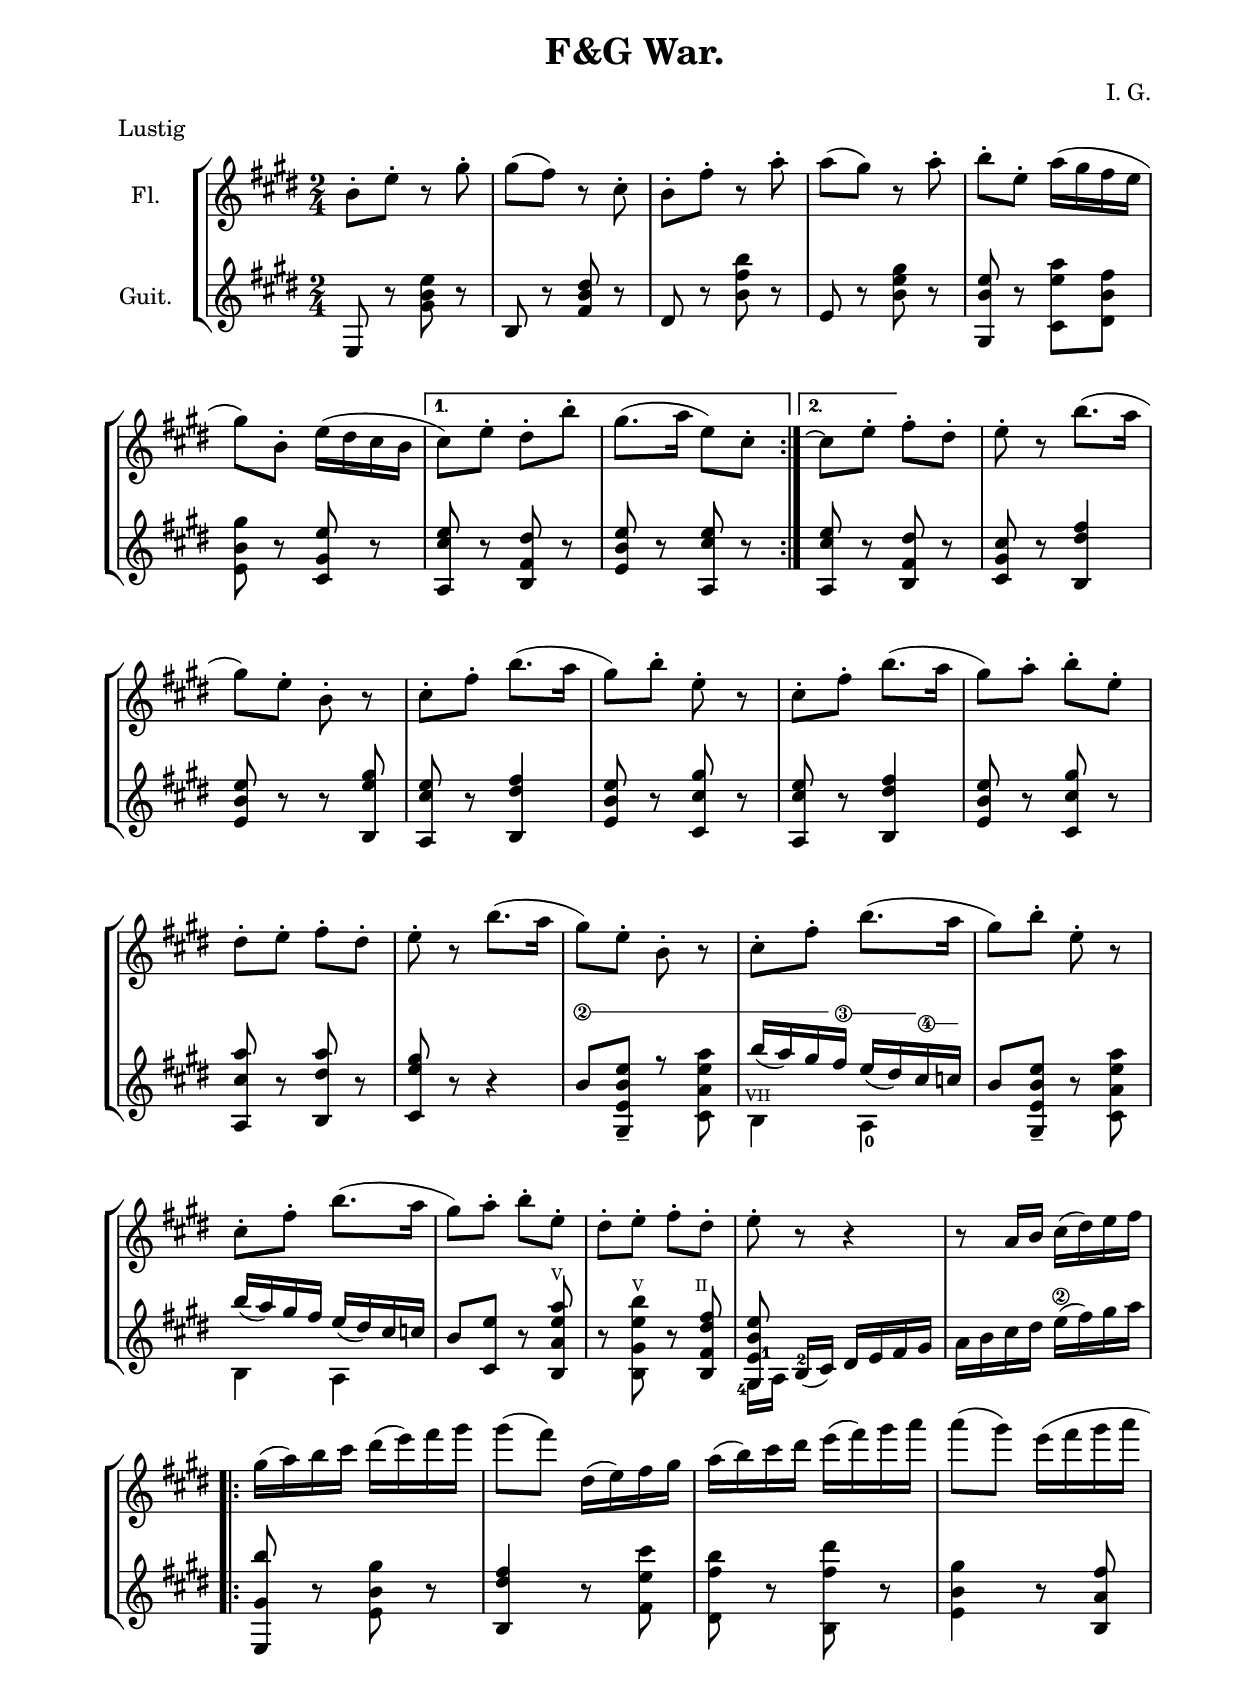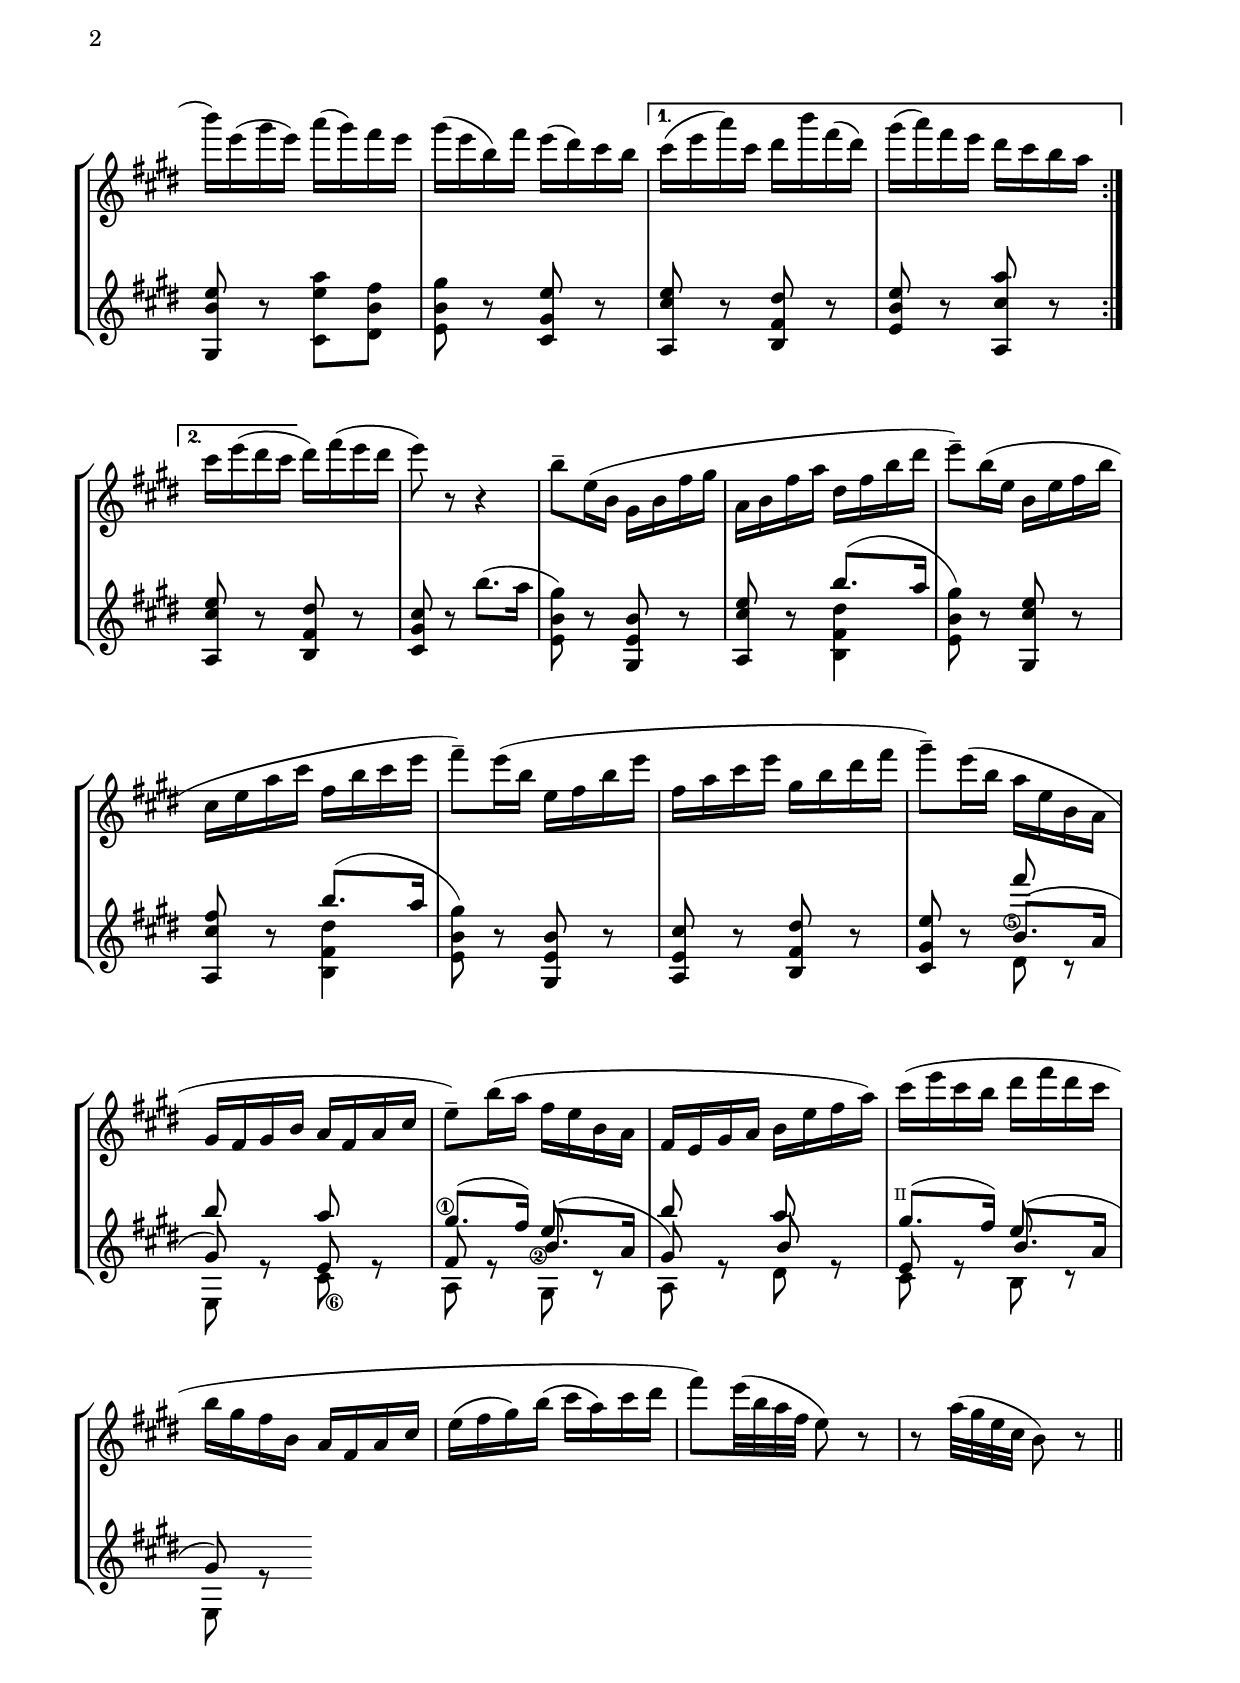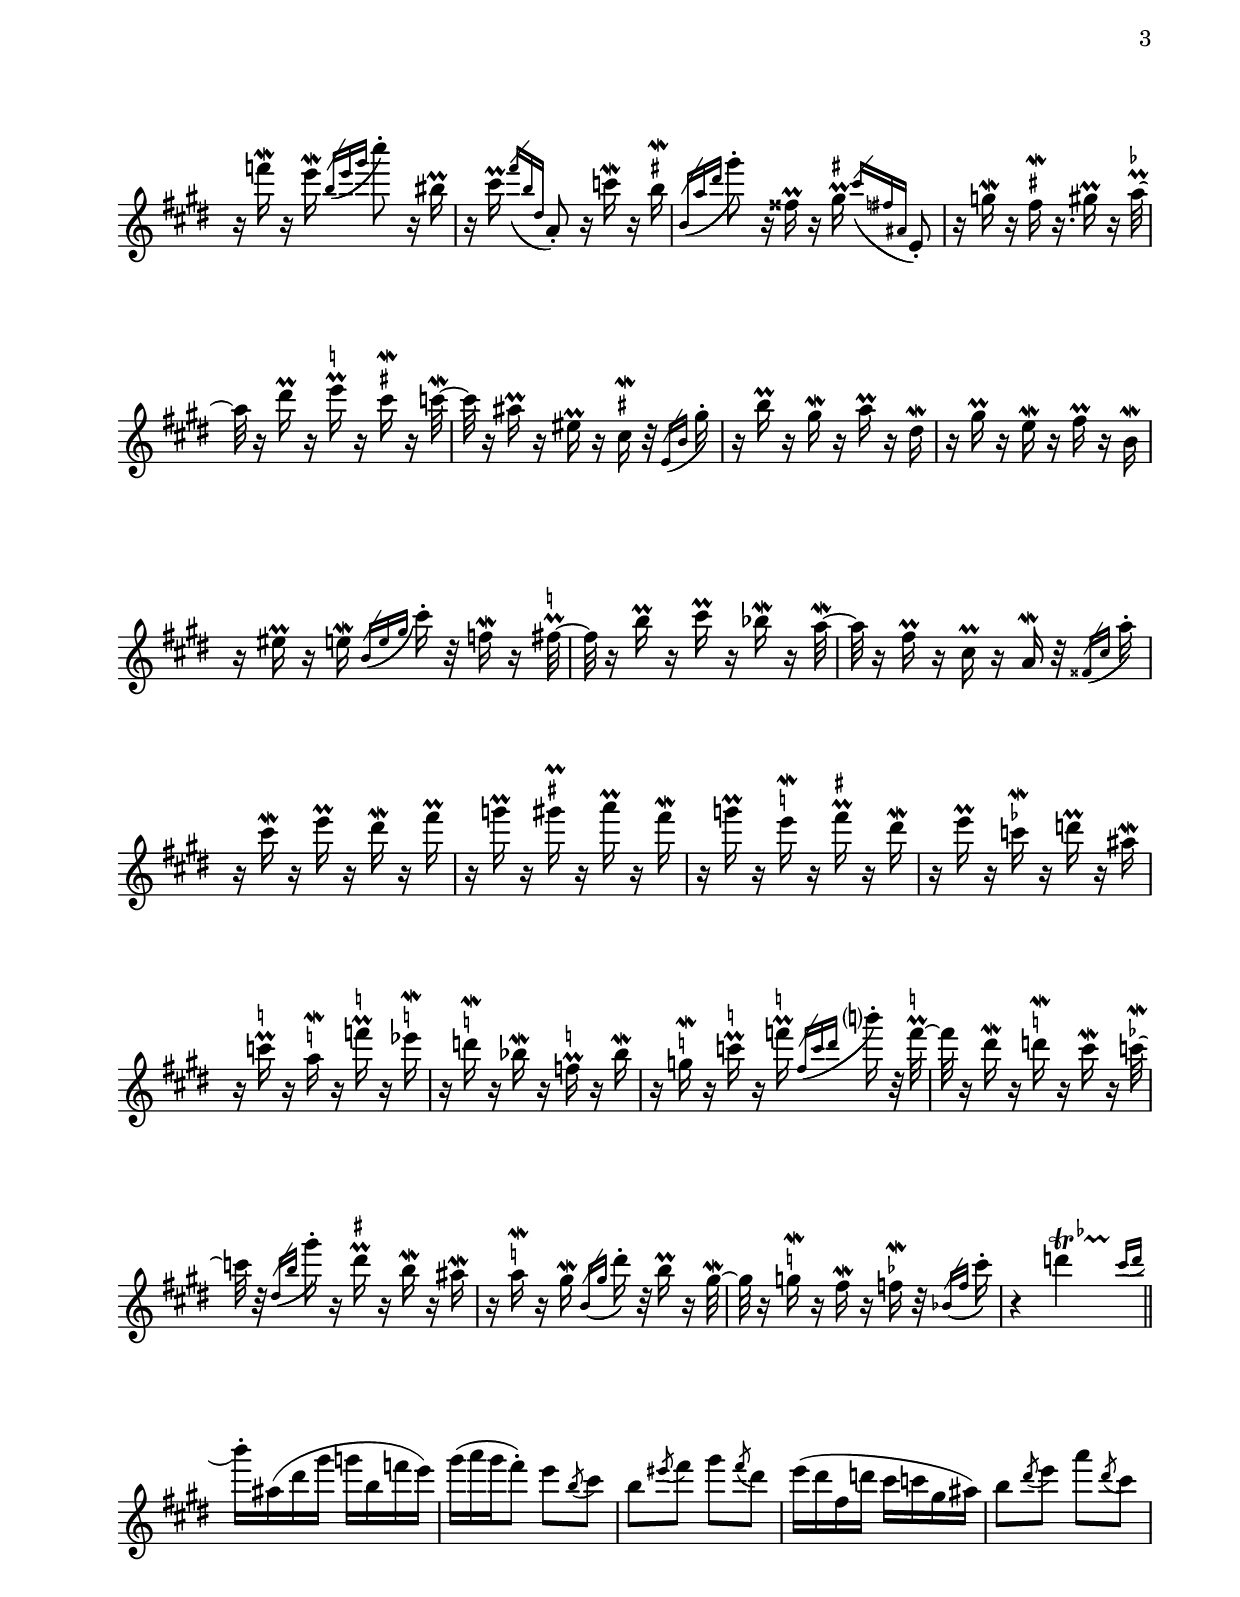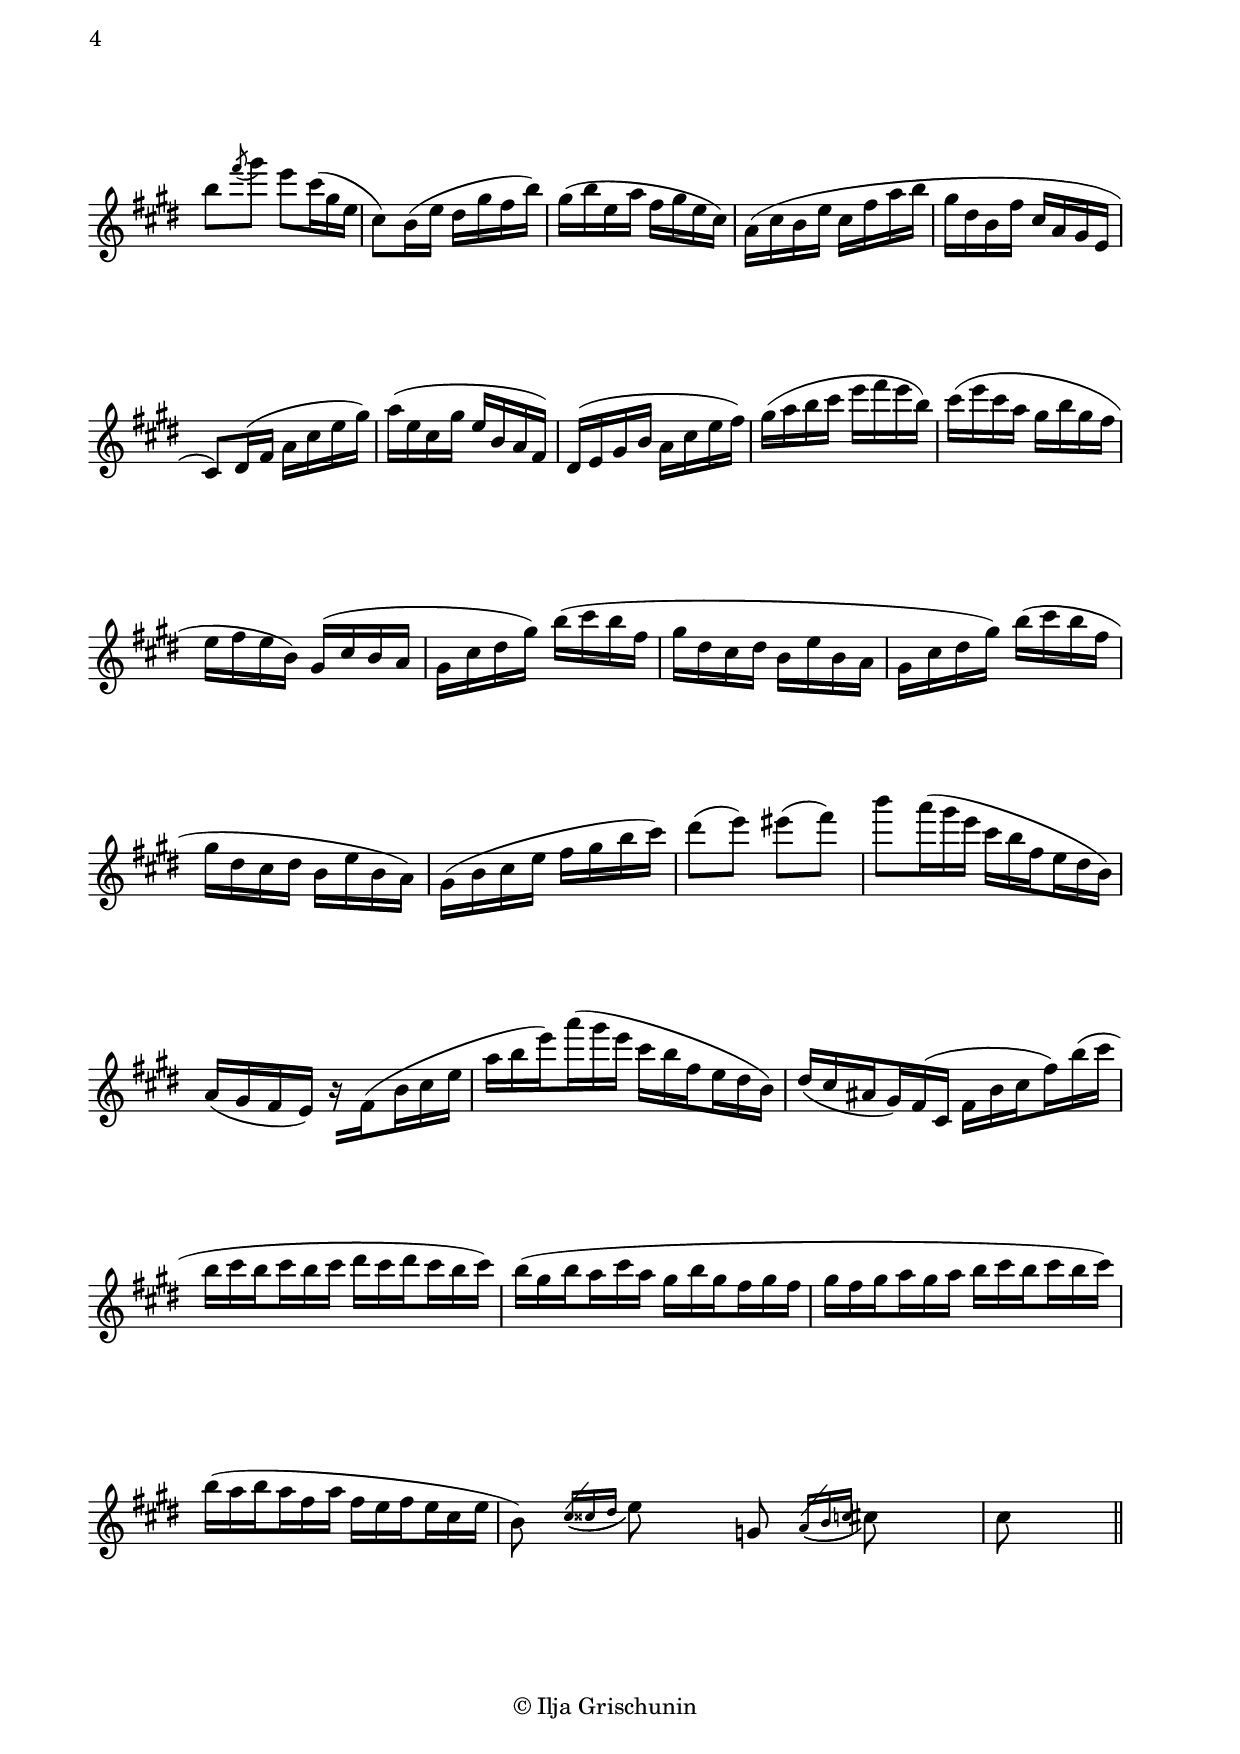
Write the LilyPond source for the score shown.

\version "2.19.15"
%\version "2.18.0"

\language "deutsch"

\header {
  title = "F&G War."
  meter = "Lustig"
  composer = "I. G."
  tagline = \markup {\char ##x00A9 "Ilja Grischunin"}
}

\paper {
  #(set-paper-size "a4")
  top-system-spacing #'basic-distance = #25
  top-markup-spacing #'basic-distance = #8
  markup-system-spacing #'basic-distance = #8
  system-system-spacing #'basic-distance = #25
  last-bottom-spacing #'basic-distance = #25
  two-sided = ##t
  inner-margin = 20
  outer-margin = 15
}

\layout {
  \context {
    \Score
    \override StaffGrouper.staff-staff-spacing.basic-distance = #14
    \remove "Bar_number_engraver"
  }
}

\version "2.19.15"

\language "deutsch"

slash =
#(define-music-function (parser location ang stem-fraction protrusion)
   (number? number? number?)
   (remove-grace-property 'Voice 'Stem 'direction) ; necessary?
   #{
     \once \override Stem #'stencil =
     #(lambda (grob)
        (let* ((X-parent (ly:grob-parent grob X))
               (is-rest? (ly:grob? (ly:grob-object X-parent 'rest))))
          (if is-rest?
              empty-stencil
              (let* ((ang (degrees->radians ang))
                     ; We need the beam and its slope so that slash will
                     ; extend uniformly past the stem and the beam
                     (beam (ly:grob-object grob 'beam))
                     (beam-X-pos (ly:grob-property beam 'X-positions))
                     (beam-Y-pos (ly:grob-property beam 'positions))
                     (beam-slope (/ (- (cdr beam-Y-pos) (car beam-Y-pos))
                                   (- (cdr beam-X-pos) (car beam-X-pos))))
                     (beam-angle (atan beam-slope))
                     (stem-Y-ext (ly:grob-extent grob grob Y))
                     ; Stem.length is expressed in half staff-spaces
                     (stem-length (/ (ly:grob-property grob 'length) 2.0))
                     (dir (ly:grob-property grob 'direction))
                     ; if stem points up. car represents segment of stem
                     ; closest to notehead; if down, cdr does
                     (stem-ref (if (= dir 1) (car stem-Y-ext) (cdr stem-Y-ext)))
                     (stem-segment (* stem-length stem-fraction))
                     ; Where does slash cross the stem?
                     (slash-stem-Y (+ stem-ref (* dir stem-segment)))
                     ; These are values for the portion of the slash that
                     ; intersects the beamed group.
                     (dx (/ (- stem-length stem-segment)
                           (- (tan ang) (* dir beam-slope))))
                     (dy (* (tan ang) dx))
                     ; Now, we add in the wings
                     (protrusion-dx (* (cos ang) protrusion))
                     (protrusion-dy (* (sin ang) protrusion))
                     (x1 (- protrusion-dx))
                     (y1 (- slash-stem-Y (* dir protrusion-dy)))
                     (x2 (+ dx protrusion-dx))
                     (y2 (+ slash-stem-Y
                           (* dir (+ dy protrusion-dy))))
                     (th (ly:staff-symbol-line-thickness grob))
                     (stil (ly:stem::print grob)))

                (ly:stencil-add
                 stil
                 (make-line-stencil th x1 y1 x2 y2))))))
   #})

slashI = {
  \slash 50 0.6 1.0
}

slashII = {
  \slash 45 0.5 0.8
}

slashIII = {
  \slash 60 0.8 1.2
}

\version "2.19.15"

\language "deutsch"

slash =
#(define-music-function (parser location ang stem-fraction protrusion)
   (number? number? number?)
   (remove-grace-property 'Voice 'Stem 'direction) ; necessary?
   #{
     \once \override Stem #'stencil =
     #(lambda (grob)
        (let* ((X-parent (ly:grob-parent grob X))
               (is-rest? (ly:grob? (ly:grob-object X-parent 'rest))))
          (if is-rest?
              empty-stencil
              (let* ((ang (degrees->radians ang))
                     ; We need the beam and its slope so that slash will
                     ; extend uniformly past the stem and the beam
                     (beam (ly:grob-object grob 'beam))
                     (beam-X-pos (ly:grob-property beam 'X-positions))
                     (beam-Y-pos (ly:grob-property beam 'positions))
                     (beam-slope (/ (- (cdr beam-Y-pos) (car beam-Y-pos))
                                   (- (cdr beam-X-pos) (car beam-X-pos))))
                     (beam-angle (atan beam-slope))
                     (stem-Y-ext (ly:grob-extent grob grob Y))
                     ; Stem.length is expressed in half staff-spaces
                     (stem-length (/ (ly:grob-property grob 'length) 2.0))
                     (dir (ly:grob-property grob 'direction))
                     ; if stem points up. car represents segment of stem
                     ; closest to notehead; if down, cdr does
                     (stem-ref (if (= dir 1) (car stem-Y-ext) (cdr stem-Y-ext)))
                     (stem-segment (* stem-length stem-fraction))
                     ; Where does slash cross the stem?
                     (slash-stem-Y (+ stem-ref (* dir stem-segment)))
                     ; These are values for the portion of the slash that
                     ; intersects the beamed group.
                     (dx (/ (- stem-length stem-segment)
                           (- (tan ang) (* dir beam-slope))))
                     (dy (* (tan ang) dx))
                     ; Now, we add in the wings
                     (protrusion-dx (* (cos ang) protrusion))
                     (protrusion-dy (* (sin ang) protrusion))
                     (x1 (- protrusion-dx))
                     (y1 (- slash-stem-Y (* dir protrusion-dy)))
                     (x2 (+ dx protrusion-dx))
                     (y2 (+ slash-stem-Y
                           (* dir (+ dy protrusion-dy))))
                     (th (ly:staff-symbol-line-thickness grob))
                     (stil (ly:stem::print grob)))

                (ly:stencil-add
                 stil
                 (make-line-stencil th x1 y1 x2 y2))))))
   #})

slashI = {
  \slash 50 0.6 1.0
}

slashII = {
  \slash 45 0.5 0.8
}

slashIII = {
  \slash 60 0.8 1.2
}


W = \mordent
M = \prall
fluteExpMusic = \relative e'' {
  %\clef treble
  %\key e \major
  %\time 2/4
  r32 f'( e f) r e( dis e)
  \shape #'((0 . 0) (0 . -0.3) (0.5 . -0.2) (1 . 0)) Slur
  \acciaccatura {\slashIII h16([ e gis]} cis8-.) r32 his,( cis his)
  r cis( dis cis) \acciaccatura {\slashI fis16([ h, dis,]} a8-.) r32 c'( h c) r h( ais h)
  \shape #'((0 . 0) (0 . -0.3) (0.5 . -0.2) (1 . 0)) Slur
  \acciaccatura {\slashIII h,16([ a' dis]} gis8-.) r32 fisis,( gis fisis)
  r gis( ais gis) \acciaccatura {\slashI cis16([ fis, ais,]} e8-.)
  \override Beam.breakable = ##t
  r32 g'( fis g) r fis( eis fis) r16. gis32( a gis) r a([ b a)]
  r dis( e dis) r e([ f e)] r cis( c cis) r c([ h c)]
  r ais( h ais) r eis([ fis eis)] r cis( his cis)
  \shape #'((0 . 0) (0 . 0) (0 . 0) (0 . -1)) Slur
  \acciaccatura {\slashIII e,16([ h']} gis'16-.)
  r32 h( cis h) r gis( fis gis) r a( h a) r dis,( cis dis)
  r gis( a gis) r e( dis e) r fis( gis fis) r h,( a h)
  r eis( fis eis) r e( dis e) \acciaccatura {\slashIII h16([ e gis]} cis16-.) r32 f,(
  e f) r fis([ g fis)] r h( cis h) r cis([ dis cis)] r b( a b) r a([
  gis a)] r fis( gis fis) r cis([ dis cis)] r a( gis a)
  \shape #'((0 . 0) (0 . 0) (0 . 0) (0 . -1)) Slur
  \acciaccatura {\slashIII fisis16([ cis']} a'16-.)
  r32 cis( h cis) r e( fis e) r dis( cis dis) r fis( gis fis)
  r g( a g) r gis( ais gis) r a( h a) r fis( e fis)
  r g( a g) r e( d e) r fis(gis fis) r dis( cis dis)
  r e( fis e) r c( b c) r d( e d) r b( gis b)
  r c( d c) r a( g a) r f'( g f) r es( d es)
  r d( c d) r b( a b) r f( g f) r b( a b)
  r g( f g) r c( d c) r f( g f)
  \shape #'((0 . 0) (0 . 0) (1 . 0) (1 . 0)) Slur
  \acciaccatura {\slashIII fis,16([ c' dis]} h'?16-.) r32 f([
  g f)] r dis( cis dis) r d([ c d)] r cis( h cis) r c([ b c)]
  \shape #'((0 . 0) (0 . 0) (1 . 0) (1 . 0)) Slur
  \acciaccatura {\slashIII dis,16([ h']} gis'16-.)
  r32 dis( f dis) r h( a h) r b( gis b) r a( g a) r gis( fis gis)
  \shape #'((0 . 0) (0 . -1) (1 . -1) (1 . -1.5)) Slur
  \acciaccatura {\slashIII h,16([ gis']} dis'16-.)
  r32 h( cis h) r gis([ fis gis)] r g( f g) r fis([ e fis)] r f( dis f)
  \shape #'((0 . 0) (0 . -1) (1 . -1) (1 . -1.5)) Slur
  \acciaccatura {\slashIII b,16([ f']} cis'16-.) 
}
fluteExp = \relative e'' {
  %\clef treble
  %\key e \major
  %\time 2/4
  r16 f'\W r e\W
  \shape #'((0 . 0) (0 . -0.3) (0.5 . -0.2) (1 . 0)) Slur
  \acciaccatura {\slashIII h16([ e gis]} cis8-.)
  r16 his,\M r cis\M \acciaccatura {\slashI fis16([ h, dis,]} a8-.)
  r16 c'\W r 
  \once\override TextScript.script-priority = #-100
  h\W^\markup { \teeny \sharp }
  \shape #'((0 . 0) (0 . -0.3) (0.5 . -0.2) (1 . 0)) Slur
  \acciaccatura {\slashIII h,16([ a' dis]} gis8-.)
  r16 fisis,\M r gis\M^\markup { \teeny \sharp }
  \acciaccatura {\slashI cis16([ fis, ais,]} e8-.)
  r16 g'\W r 
  \once\override TextScript.script-priority = #-100
  fis\W^\markup { \teeny \sharp } r16. gis16\M r a32\M^\markup{\teeny\flat}~
  a r16 dis\M r e\M^\markup{\teeny\natural} r
  \once\override TextScript.script-priority = #-100
  cis\W^\markup{\teeny\sharp} r c32\W~ c r16 ais\M r eis\M r
  \once\override TextScript.script-priority = #-100
  cis\W^\markup{\teeny\sharp} r32
  \shape #'((0 . 0) (0 . 0) (0 . 0) (0 . -1)) Slur
  \acciaccatura {\slashIII e,16([ h']} gis'16-.)
  r h\M r gis\W r a\M r dis,\W r gis\M r e\W r fis\M r h,\W
  r eis\M r e\W \acciaccatura {\slashIII h16([ e gis]} cis16-.) r32 f,16\W r 
  fis32\M^\markup{\teeny\natural}~ fis r16 h\M r cis\M r b\W r a32\W~
  a r16 fis\M r cis\M r a\W r32
  \shape #'((0 . 0) (0 . 0) (0 . 0) (0 . -1)) Slur
  \acciaccatura {\slashIII fisis16([ cis']} a'16-.)
  r cis\W r e\M r dis\W r fis\M r g\M r 
  \once\override TextScript.script-priority = #-100
  gis\M^\markup{\teeny\sharp} r a\M r fis\W r g\M r
  \once\override TextScript.script-priority = #-100
  e\W^\markup{\teeny\natural} r fis\M^\markup{\teeny\sharp} r dis\W
  r e\M r
  \once\override TextScript.script-priority = #-100
  c\W^\markup{\teeny\flat} r d\M r ais\W r c\M^\markup{\teeny\natural} r
  \once\override TextScript.script-priority = #-100
  a\W^\markup{\teeny\natural} r f'\M^\markup{\teeny\natural} r
  \once\override TextScript.script-priority = #-100
  es\W^\markup{\teeny\natural} r
  \once\override TextScript.script-priority = #-100
  d\W^\markup{\teeny\natural} r b\W r f\M^\markup{\teeny\natural} r b\W r
  \once\override TextScript.script-priority = #-100
  g\W^\markup{\teeny\natural} r c\M^\markup{\teeny\natural} r f\M^\markup{\teeny\natural}
  \shape #'((0 . 0) (0 . 0) (1 . 0) (1 . 0)) Slur
  \acciaccatura {\slashIII fis,16([ c' dis]} h'?16-.) r32 f\M^\markup{\teeny\natural}~
  f r16 dis\W r
  \once\override TextScript.script-priority = #-100
  d\W^\markup{\teeny\natural} r cis\W r
  \once\override TextScript.script-priority = #-100
  c32\W^\markup{\teeny\flat}~ c r
  \shape #'((0 . 0) (0 . 0) (1 . 0) (1 . 0)) Slur
  \acciaccatura {\slashIII dis,16([ h']} gis'16-.) r dis\M^\markup{\teeny\sharp}
  r h\W r ais\W r
  \once\override TextScript.script-priority = #-100
  a\W^\markup{\teeny\natural} r gis\W
  \shape #'((0 . 0) (0 . -1) (1 . -1) (1 . -1.5)) Slur
  \acciaccatura {\slashIII h,16([ gis']} dis'16-.) r32 h16\M r gis32\W~
  gis r16
  \once\override TextScript.script-priority = #-100
  g\W^\markup{\teeny\natural} r fis\W r
  \once\override TextScript.script-priority = #-100
  f\W^\markup{\teeny\flat} r32
  \shape #'((0 . 0) (0 . -1) (1 . -1) (1 . -1.5)) Slur
  \acciaccatura {\slashIII b,16([ f']} cis'16-.) 
}


fluteMusic = \relative e'' {
  \clef treble
  \key e \major
  \time 2/4
  %\override Staff.TimeSignature #'stencil = ##f
  %\override Score.VoltaBracketSpanner.Y-offset = 7
  \repeat volta 2 {
    h8-. e-. r gis-. gis( fis) r cis-. h-. fis'-. r a-. a( gis) r a-.
    h-. e,-. a16( gis fis e gis8) h,-. e16( dis cis h
  }
  \alternative {
    {
      cis8) e-.
      \set Score.repeatCommands = #'((volta #f))
      dis-. h'-. gis8.( a16 e8) cis-.
    }
    {
      cis8\repeatTie e-.
    }
  }
  fis-. dis-.
  e-. r
  h'8.( a16 gis8) e-. h-. r cis-. fis-. h8.( a16 gis8) h-. e,-. r
  cis-. fis-. h8.( a16 gis8) a-. h-. e,-. dis-. e-. fis-. dis-. e-. r
  h'8.( a16 gis8) e-. h-. r cis-. fis-. h8.( a16 gis8) h-. e,-. r
  cis-. fis-. h8.( a16 gis8) a-. h-. e,-. dis-. e-. fis-. dis-. e-. r r4
  r8 a,16 h cis( dis) e fis \break
  \override Score.VoltaBracketSpanner.Y-offset = 7
  \repeat volta 2 {
    gis( a) h cis dis( e) fis gis gis8( fis) dis,16( e) fis gis
    a( h) cis dis e( fis) gis a a8( gis) e16( fis gis a
    h) e,( gis e) a( gis) fis e gis( e h) fis' e( dis) cis h
  }
  \alternative{
    {
      cis([ e a)
      \set Score.repeatCommands = #'((volta #f))
      cis,] dis h' fis( dis) gis( a) fis e dis cis h a
    }
    {
      cis[ e( dis
    }
  }
  cis] dis) fis( e dis e8) r r4
  h8-- e,16( h gis h fis' gis a, h fis' a dis, fis h dis
  e8--) h16( e, h e fis h cis, e a cis fis, h cis e
  fis8--) e16( h e, fis h e fis, a cis e gis, h dis fis
  gis8--) e16( h a e h a gis fis gis h a fis a cis
  e8--) h'16( a fis e h a fis e gis a h e fis a)
  cis( e cis h dis fis dis cis h gis fis h, a fis a cis
  e\( fis gis\) h\( cis a\) cis dis fis8) e32( h a fis e8) r
  r a32( gis e cis h8) r
  \bar "||"
  \tag #'pageBreack {
    \pageBreak
  }

  %\fluteExpMusic
  \fluteExp

  r4
  \override TrillSpanner.bound-details.left.text = \markup{
    \musicglyph #"scripts.trill" \raise #1.65 \teeny  \flat
  }
  #(define afterGraceFraction (cons 15 16))
  \tag #'trillLen {
    \once\override TrillSpanner.minimum-length = #6
    \once\override TrillSpanner.springs-and-rods = #ly:spanner::set-spacing-rods
  }
  \afterGrace d'\startTrillSpan {cis16(\stopTrillSpan d}
  \bar "||"
  \override TupletNumber #'transparent = ##t
  \override TupletBracket #'bracket-visibility = ##f
  h'16-.) ais,( dis gis g h, f' e) \times 2/3 {gis16( a gis} fis8-.) e \acciaccatura h cis
  h \acciaccatura eis fis gis \acciaccatura fis dis e16( dis fis, d' cis c gis ais)
  h8 \acciaccatura dis e a \acciaccatura dis, cis
  h8 \acciaccatura fis' gis e \times 2/3 {cis16( gis e}
  cis8) h16( e dis gis fis h)
  \once\override Slur.positions = #'(1 . 1)
  gis( h e, a fis gis e cis)
  a( cis h e cis fis a h gis dis h fis' cis a gis e
  cis8) dis16( fis a cis e gis) a( e cis gis' e h a fis)
  dis( e gis h a cis e fis)
  \once \override Slur.eccentricity = #1.5
  gis( a h cis e fis e h)
  \shape #'((0 . -1) (0 . 1) (0 . 1) (0 . 0)) Slur
  cis( e cis a gis h gis fis e fis e h) gis( cis h a
  gis cis dis gis) h( cis h fis gis dis cis dis h e h a
  gis cis dis gis) h( cis h fis gis dis cis dis h e h a)
  gis( h cis e fis gis h cis) dis8( e) eis( fis)
  h \tuplet 3/2 8 {
    \set subdivideBeams = ##t
    \set baseMoment = #(ly:make-moment 1/8)
    \set beatStructure = #'(2 2 2 2)
    a16( gis e cis h fis e dis h)
  }
  \set subdivideBeams = ##f
  a( gis fis e) r[
  \set stemRightBeamCount = #1
  fis(
  \tuplet 3/2 8 {
    \set subdivideBeams = ##t
    \set baseMoment = #(ly:make-moment 1/8)
    \set beatStructure = #'(2 2 2 2)
    \set stemLeftBeamCount = #1
    h cis e] a h e) a( gis e cis h fis e dis h)
    dis( cis ais gis) fis( cis fis h cis fis) h( cis
    h cis h cis h cis dis cis dis cis h cis)
    h( gis h a cis a gis h gis fis gis fis
    gis fis gis a gis a h cis h cis h cis)
    h( a h a fis a fis e fis e cis e
  }
  \tag #'SpacingSection {
    \newSpacingSection
    \override Score.SpacingSpanner.strict-grace-spacing = ##t
    \set Score.proportionalNotationDuration = #(ly:make-moment 1/32)
  }
  h8)
  \tag #'SpacingSection {
    \once\override Score.GraceSpacing.spacing-increment = #1.3
  }
  \acciaccatura {\slashI cis16[( cisis dis]} e8) g,
  \tag #'SpacingSection {
    \once\override Score.GraceSpacing.spacing-increment = #1.3
  }
  \acciaccatura {\slashI a16[( h c]}
  \tag #'Part { cis8) }
  \tag #'Partitur {
    \tweak Accidental.extra-offset #'(0.4 . 0)
    cis8)
  }
  \tag #'SpacingSection {
    \newSpacingSection
    \revert SpacingSpanner.strict-grace-spacing
    \unset Score.proportionalNotationDuration
  }
  \bar "||" \break
}

\version "2.18.0"

\language "deutsch"

stringNumberSpanner =
#(define-music-function (parser location StringNumber) (string?)
   #{
     \override TextSpanner.style = #'solid
     \override TextSpanner.font-size = #-5
     \override TextSpanner.bound-details.left.stencil-align-dir-y = #CENTER
     \override TextSpanner.bound-details.left.text = \markup { \circle \number #StringNumber }
   #})

FO = #(define-music-function (parser location offsetX offsetY)(number? number?)
        #{
          \once \override Voice.Fingering.extra-offset = #(cons offsetX offsetY)
        #})

guitarMusic = \relative {
  \clef treble
  \key e \major
  \time 2/4
  %\override Staff.TimeSignature #'stencil = ##f
  \override Fingering #'staff-padding = #'()
  \repeat volta 2 {
    e8 r <gis' h e> r h, r <fis' h dis> r
    dis r <h' fis' h> r e, r <h' e gis> r
    <gis, h' e> r <cis e' a> <dis h' fis'> <e h' gis'> r <cis gis' e'> r
  }
  \alternative {
    {<a cis' e> r <h fis' dis'> r <e h' e> r <a, cis' e> r}
    {<a cis' e> r}
  }
  <h fis' dis'> r <cis gis' cis> r <h dis' fis>4
  <e h' e>8 r r <h e' gis> <a cis' e> r <h dis' fis>4
  <e h' e>8 r <cis cis' gis'> r <a cis' e> r <h dis' fis>4
  <e h' e>8 r <cis cis' gis'> r <a cis' a'> r <h dis' a'> r
  <cis e' gis> r r4
  <<
    {
      \stringNumberSpanner "2"
      \textSpannerUp
      \once\override TextSpanner.extra-offset = #'(0 . -0.5)
      \once\override TextSpanner #'(bound-details right padding) = #2
      h'8\startTextSpan <gis, e' h' e>_- r s
      h''16_( a) gis
      \stringNumberSpanner "3"
      \once\override TextSpanner.extra-offset = #'(0.5 . 0)
      \once\override TextSpanner #'(bound-details right padding) = #2
      fis\stopTextSpan\startTextSpan e_( dis)
      \stringNumberSpanner "4"
      \once\override TextSpanner.extra-offset = #'(0.5 . 0.5)
      cis\stopTextSpan\startTextSpan c\stopTextSpan
    }
    \\
    {
      s4.					   <cis, a' e' a>8
      \override TextScript.extra-offset = #'(-0.5 . 6)
      h4-\markup{\teeny VII} \FO #'0.2 #'0.2 a-0
    }
  >>
  h'8 <gis, e' h' e>-- r <cis a' e' a>
  <<
    {
      h''16_( a) gis fis e_( dis) cis c
    }
    \\
    {
      h,4                      a
    }
  >>
  h'8 <cis, e'> r <h a' e' a>^\markup{\teeny V}
  r <h gis' e' h'>^\markup{\teeny V}
  \override TextScript.extra-offset = #'(-0.5 . -1)
  r <h fis' dis' fis>^\markup{\teeny II}
  <<
    {
      \FO #'1.2 #'-4.5 <gis e'-1 h' e>8
    }
    \\
    {
      \FO #'-1.2 #'3.5 gis16[-4 a]
    }
  >>
  \FO #'0 #'-3.2 h16(-2 cis) dis e fis gis a h cis dis e(\2 fis) gis a
  \repeat volta 2 {
    <e,, gis' h'>8 r <e' h' gis'> r <h dis' fis>4 r8 <fis' e' cis'>
    <dis fis' h> r <h fis'' dis'> r <e h' gis'>4 r8 <h a' fis'>
    <gis h' e> r <cis e' a> <dis h' fis'> <e h' gis'> r <cis gis' e'> r
  }
  \alternative{
    {<a cis' e> r <h fis' dis'> r <e h' e> r <a, cis' a'> r}
    {<a cis' e> r}
  }
  <h fis' dis'> r <cis gis' cis> r h''8.( a16
  <e, h' gis'>8) r <gis, e' h'> r <a cis' e> r
  <<
    {
      \once\override Slur.positions = #'(0 . 1)
      \shape #'((0 . 0) (0.8 . 0.5) (0 . 0) (0 . 0)) Slur
      h''8.( a16 \stemDown <e, h' gis'>8)
    }
    \\
    {
      <h fis' dis'>4 s8
    }
  >>
  r8 <gis cis' e> r <a cis' fis> r
  <<
    {
      \once\override Slur.positions = #'(0 . 1)
      \shape #'((0 . 0) (0.8 . 0.5) (0 . 0) (0 . 0)) Slur
      h''8.( a16 \stemDown <e, h' gis'>8)
    }
    \\
    {
      <h fis' dis'>4 s8
    }
  >>
  r8 <gis e' h'> r <a e' cis'> r <h fis' dis'> r
  <cis gis' e'> r
  <<
    {
      \once\override Slur.positions = #'(0 . 1)
      \once\override StringNumber.extra-offset = #'(-0.8 . -3.5)
      h'8.(\5 a16 gis8) s e s fis s
      \once\override Slur.positions = #'(0 . 1)
      \once \override NoteColumn.force-hshift = #.3
      \once\override Beam.positions = #'(3.5 . 3)
      \once\override StringNumber.extra-offset = #'(-1.3 . -6)
      h8.(\2 a16 gis8) s
      \once \override NoteColumn.force-hshift = #.3
      h s e, s
      \once\override Slur.positions = #'(0 . 1)
      \once \override NoteColumn.force-hshift = #.3
      \once\override Beam.positions = #'(3.5 . 3)
      h'8.( a16 gis8) s
    }
    \\
    {
      \voiceOne
      fis''8 s h, s a s
      \once\override StringNumber.extra-offset = #'(-0.6 . -3) 
      gis8.(\1 fis16)
      e8 s h' s a s 
      \override TextScript.extra-offset = #'(-0.5 . -2)
      gis8.(^\markup{\teeny II} fis16)
      e8 s
    }
    \\
    {
      \voiceTwo
      dis,8 r e, r
      \once\override StringNumber.extra-offset = #'(1 . 2) 
      cis'_\6 r a r gis r a r dis r cis r h r e, r
    }
  >>
}


\score {
  \new StaffGroup<<

    \new Staff
    \with {
      instrumentName = "Fl."
    }
    \fluteMusic

    \new Staff
    \with {
      instrumentName = "Guit."
    }
    \guitarMusic

  >>
}
